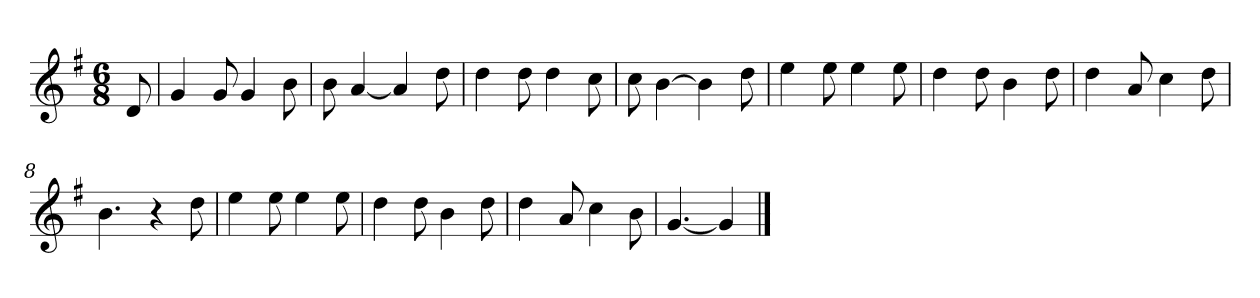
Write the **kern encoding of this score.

**kern
*part1
*staff1
*k[f#]
*M6/8
*MM120
=
8d
=1
4g
8g
4g
8b
=2
8b
[4a
4a]
8dd
=3
4dd
8dd
4dd
8cc
=4
8cc
[4b
4b]
8dd
=5
4ee
8ee
4ee
8ee
=6
4dd
8dd
4b
8dd
=7
4dd
8a
4cc
8dd
=8
4.b
4r
8dd
=9
4ee
8ee
4ee
8ee
=10
4dd
8dd
4b
8dd
=11
4dd
8a
4cc
8b
=12
[4.g
4g]
==
*-
